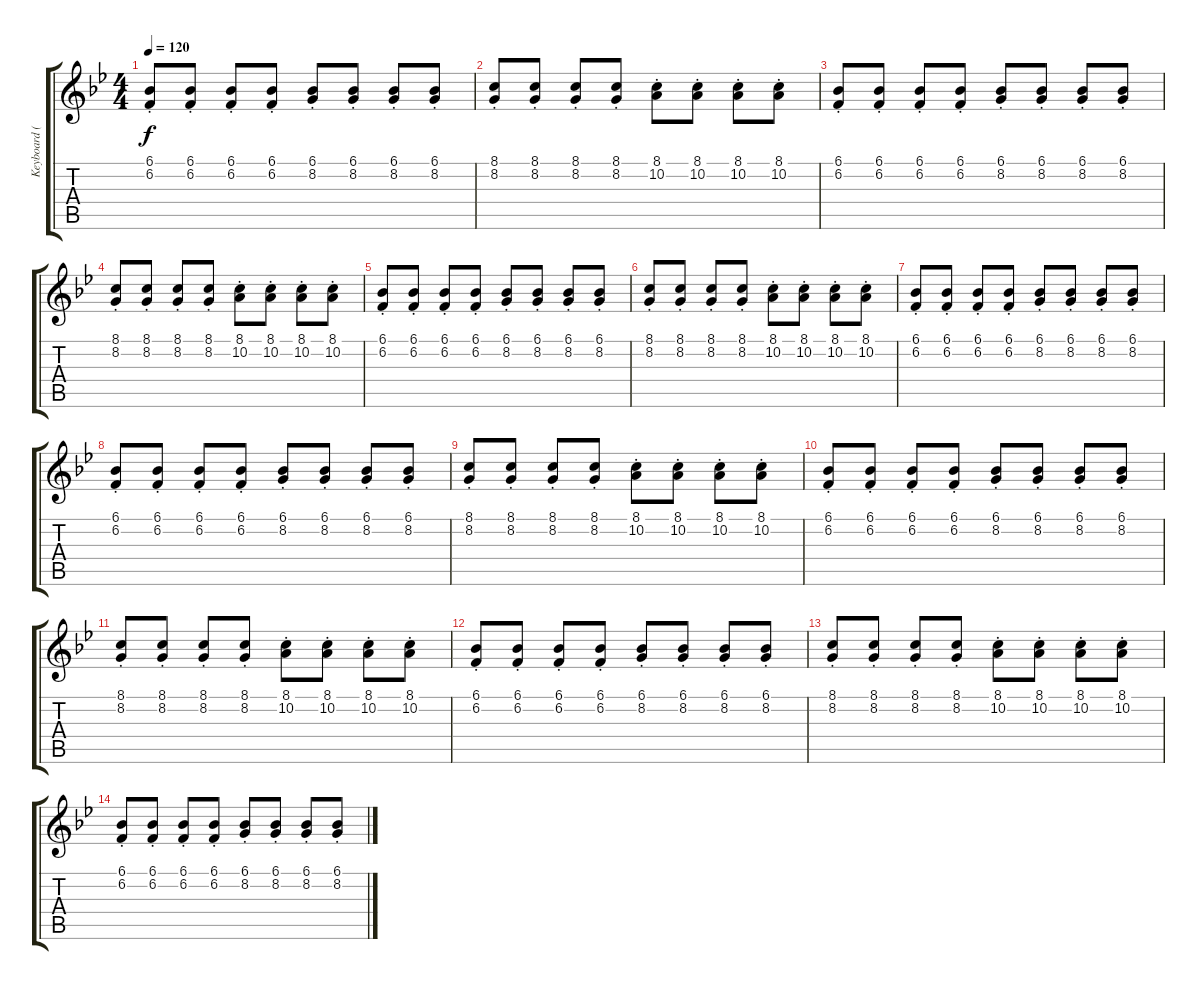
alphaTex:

\track ("Keyboard (Hogson)" "Keyboard (") {instrument synthbrass1}
\staff {score tabs}
\tuning (E4 B3 G3 D3 A2 E2) {hide}
\ts (4 4)
\tempo 120
\clef g2
\ks bb
(6.1{st} 6.2{st}).8{dy f instrument synthbrass1} (6.1{st} 6.2{st}).8 (6.1{st} 6.2{st}).8 (6.1{st} 6.2{st}).8 (6.1{st} 8.2{st}).8 (6.1{st} 8.2{st}).8 (6.1{st} 8.2{st}).8 (6.1{st} 8.2{st}).8 |
(8.1{st} 8.2{st}).8 (8.1{st} 8.2{st}).8 (8.1{st} 8.2{st}).8 (8.1{st} 8.2{st}).8 (8.1{st} 10.2{st}).8 (8.1{st} 10.2{st}).8 (8.1{st} 10.2{st}).8 (8.1{st} 10.2{st}).8 |
(6.1{st} 6.2{st}).8 (6.1{st} 6.2{st}).8 (6.1{st} 6.2{st}).8 (6.1{st} 6.2{st}).8 (6.1{st} 8.2{st}).8 (6.1{st} 8.2{st}).8 (6.1{st} 8.2{st}).8 (6.1{st} 8.2{st}).8 |
(8.1{st} 8.2{st}).8 (8.1{st} 8.2{st}).8 (8.1{st} 8.2{st}).8 (8.1{st} 8.2{st}).8 (8.1{st} 10.2{st}).8 (8.1{st} 10.2{st}).8 (8.1{st} 10.2{st}).8 (8.1{st} 10.2{st}).8 |
(6.1{st} 6.2{st}).8 (6.1{st} 6.2{st}).8 (6.1{st} 6.2{st}).8 (6.1{st} 6.2{st}).8 (6.1{st} 8.2{st}).8 (6.1{st} 8.2{st}).8 (6.1{st} 8.2{st}).8 (6.1{st} 8.2{st}).8 |
(8.1{st} 8.2{st}).8 (8.1{st} 8.2{st}).8 (8.1{st} 8.2{st}).8 (8.1{st} 8.2{st}).8 (8.1{st} 10.2{st}).8 (8.1{st} 10.2{st}).8 (8.1{st} 10.2{st}).8 (8.1{st} 10.2{st}).8 |
(6.1{st} 6.2{st}).8 (6.1{st} 6.2{st}).8 (6.1{st} 6.2{st}).8 (6.1{st} 6.2{st}).8 (6.1{st} 8.2{st}).8 (6.1{st} 8.2{st}).8 (6.1{st} 8.2{st}).8 (6.1{st} 8.2{st}).8 |
(6.1{st} 6.2{st}).8{instrument synthbrass1} (6.1{st} 6.2{st}).8 (6.1{st} 6.2{st}).8 (6.1{st} 6.2{st}).8 (6.1{st} 8.2{st}).8 (6.1{st} 8.2{st}).8 (6.1{st} 8.2{st}).8 (6.1{st} 8.2{st}).8 |
(8.1{st} 8.2{st}).8 (8.1{st} 8.2{st}).8 (8.1{st} 8.2{st}).8 (8.1{st} 8.2{st}).8 (8.1{st} 10.2{st}).8 (8.1{st} 10.2{st}).8 (8.1{st} 10.2{st}).8 (8.1{st} 10.2{st}).8 |
(6.1{st} 6.2{st}).8 (6.1{st} 6.2{st}).8 (6.1{st} 6.2{st}).8 (6.1{st} 6.2{st}).8 (6.1{st} 8.2{st}).8 (6.1{st} 8.2{st}).8 (6.1{st} 8.2{st}).8 (6.1{st} 8.2{st}).8 |
(8.1{st} 8.2{st}).8 (8.1{st} 8.2{st}).8 (8.1{st} 8.2{st}).8 (8.1{st} 8.2{st}).8 (8.1{st} 10.2{st}).8 (8.1{st} 10.2{st}).8 (8.1{st} 10.2{st}).8 (8.1{st} 10.2{st}).8 |
(6.1{st} 6.2{st}).8 (6.1{st} 6.2{st}).8 (6.1{st} 6.2{st}).8 (6.1{st} 6.2{st}).8 (6.1{st} 8.2{st}).8 (6.1{st} 8.2{st}).8 (6.1{st} 8.2{st}).8 (6.1{st} 8.2{st}).8 |
(8.1{st} 8.2{st}).8 (8.1{st} 8.2{st}).8 (8.1{st} 8.2{st}).8 (8.1{st} 8.2{st}).8 (8.1{st} 10.2{st}).8 (8.1{st} 10.2{st}).8 (8.1{st} 10.2{st}).8 (8.1{st} 10.2{st}).8 |
(6.1{st} 6.2{st}).8 (6.1{st} 6.2{st}).8 (6.1{st} 6.2{st}).8 (6.1{st} 6.2{st}).8 (6.1{st} 8.2{st}).8 (6.1{st} 8.2{st}).8 (6.1{st} 8.2{st}).8 (6.1{st} 8.2{st}).8
